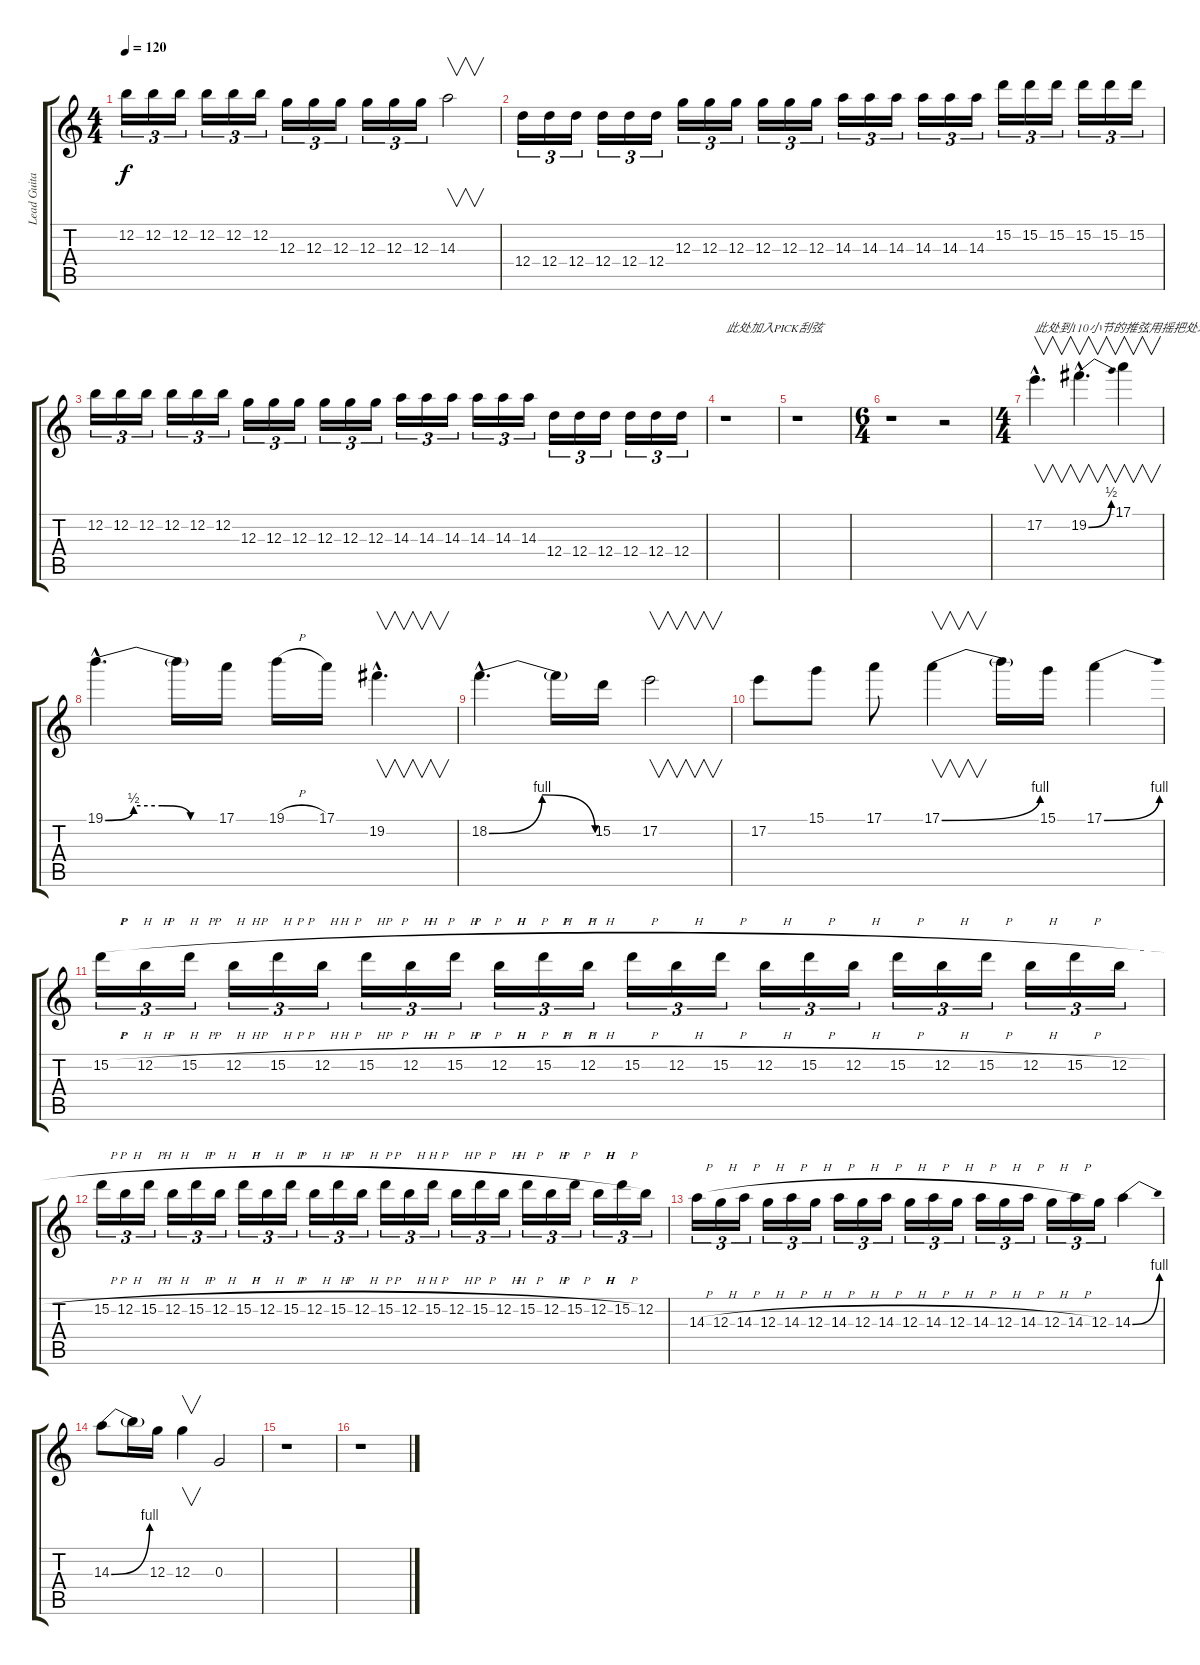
\track ("Lead Guitar2" "Lead Guita") {instrument overdrivenguitar}
\staff {score tabs}
\tuning (E4 B3 G3 D3 A2 E2) {hide}
\ts (4 4)
\tempo 120
\clef g2
\ks c
12.2.16{tu (3 2) dy f} 12.2.16{tu (3 2)} 12.2.16{tu (3 2)} 12.2.16{tu (3 2)} 12.2.16{tu (3 2)} 12.2.16{tu (3 2)} 12.3.16{tu (3 2)} 12.3.16{tu (3 2)} 12.3.16{tu (3 2)} 12.3.16{tu (3 2)} 12.3.16{tu (3 2)} 12.3.16{tu (3 2)} 14.3.2{v} |
12.4.16{tu (3 2)} 12.4.16{tu (3 2)} 12.4.16{tu (3 2)} 12.4.16{tu (3 2)} 12.4.16{tu (3 2)} 12.4.16{tu (3 2)} 12.3.16{tu (3 2)} 12.3.16{tu (3 2)} 12.3.16{tu (3 2)} 12.3.16{tu (3 2)} 12.3.16{tu (3 2)} 12.3.16{tu (3 2)} 14.3.16{tu (3 2)} 14.3.16{tu (3 2)} 14.3.16{tu (3 2)} 14.3.16{tu (3 2)} 14.3.16{tu (3 2)} 14.3.16{tu (3 2)} 15.2.16{tu (3 2)} 15.2.16{tu (3 2)} 15.2.16{tu (3 2)} 15.2.16{tu (3 2)} 15.2.16{tu (3 2)} 15.2.16{tu (3 2)} |
12.2.16{tu (3 2)} 12.2.16{tu (3 2)} 12.2.16{tu (3 2)} 12.2.16{tu (3 2)} 12.2.16{tu (3 2)} 12.2.16{tu (3 2)} 12.3.16{tu (3 2)} 12.3.16{tu (3 2)} 12.3.16{tu (3 2)} 12.3.16{tu (3 2)} 12.3.16{tu (3 2)} 12.3.16{tu (3 2)} 14.3.16{tu (3 2)} 14.3.16{tu (3 2)} 14.3.16{tu (3 2)} 14.3.16{tu (3 2)} 14.3.16{tu (3 2)} 14.3.16{tu (3 2)} 12.4.16{tu (3 2)} 12.4.16{tu (3 2)} 12.4.16{tu (3 2)} 12.4.16{tu (3 2)} 12.4.16{tu (3 2)} 12.4.16{tu (3 2)} |
r.1{txt "此处加入PICK刮弦"} |
r.1 |
\ts (6 4)
r.1 r.2 |
\ts (4 4)
17.2{hac}.4{v d txt "此处到110小节的推弦用摇把处理"} 19.2{be (bend 0 0 60 2) hac}.4{v d} 17.1.4{v} |
19.1{be (custom 0 0 15 2 30 2 45 0 60 0) hac}.4{d} 19.1{t}.16 17.1.16 19.1{h}.16 17.1.16 19.2{hac}.4{v d} |
18.2{be (bendrelease 0 0 15 4 45 4 60 0) hac}.4{d} 18.2{t}.16 15.2.16 17.2.2{v} |
17.2.8 15.1.8 17.1.8 17.1{be (bend 0 0 60 4)}.4{v} 17.1{t}.16 15.1.16 17.1{be (bend 0 0 60 4)}.4 |
15.2{h}.16{tu (3 2)} 12.2{h}.16{tu (3 2)} 15.2{h}.16{tu (3 2)} 12.2{h}.16{tu (3 2)} 15.2{h}.16{tu (3 2)} 12.2{h}.16{tu (3 2)} 15.2{h}.16{tu (3 2)} 12.2{h}.16{tu (3 2)} 15.2{h}.16{tu (3 2)} 12.2{h}.16{tu (3 2)} 15.2{h}.16{tu (3 2)} 12.2{h}.16{tu (3 2)} 15.2{h}.16{tu (3 2)} 12.2{h}.16{tu (3 2)} 15.2{h}.16{tu (3 2)} 12.2{h}.16{tu (3 2)} 15.2{h}.16{tu (3 2)} 12.2{h}.16{tu (3 2)} 15.2{h}.16{tu (3 2)} 12.2{h}.16{tu (3 2)} 15.2{h}.16{tu (3 2)} 12.2{h}.16{tu (3 2)} 15.2{h}.16{tu (3 2)} 12.2{h}.16{tu (3 2)} |
15.2{h}.16{tu (3 2)} 12.2{h}.16{tu (3 2)} 15.2{h}.16{tu (3 2)} 12.2{h}.16{tu (3 2)} 15.2{h}.16{tu (3 2)} 12.2{h}.16{tu (3 2)} 15.2{h}.16{tu (3 2)} 12.2{h}.16{tu (3 2)} 15.2{h}.16{tu (3 2)} 12.2{h}.16{tu (3 2)} 15.2{h}.16{tu (3 2)} 12.2{h}.16{tu (3 2)} 15.2{h}.16{tu (3 2)} 12.2{h}.16{tu (3 2)} 15.2{h}.16{tu (3 2)} 12.2{h}.16{tu (3 2)} 15.2{h}.16{tu (3 2)} 12.2{h}.16{tu (3 2)} 15.2{h}.16{tu (3 2)} 12.2{h}.16{tu (3 2)} 15.2{h}.16{tu (3 2)} 12.2{h}.16{tu (3 2)} 15.2{h}.16{tu (3 2)} 12.2.16{tu (3 2)} |
14.3{h}.16{tu (3 2)} 12.3{h}.16{tu (3 2)} 14.3{h}.16{tu (3 2)} 12.3{h}.16{tu (3 2)} 14.3{h}.16{tu (3 2)} 12.3{h}.16{tu (3 2)} 14.3{h}.16{tu (3 2)} 12.3{h}.16{tu (3 2)} 14.3{h}.16{tu (3 2)} 12.3{h}.16{tu (3 2)} 14.3{h}.16{tu (3 2)} 12.3{h}.16{tu (3 2)} 14.3{h}.16{tu (3 2)} 12.3{h}.16{tu (3 2)} 14.3{h}.16{tu (3 2)} 12.3{h}.16{tu (3 2)} 14.3{h}.16{tu (3 2)} 12.3.16{tu (3 2)} 14.3{be (bend 0 0 60 4)}.4 |
14.3{be (bend 0 0 60 4)}.8 14.3{t}.16 12.3.16 12.3.4{v} 0.3.2 |
r.1 |
r.1
